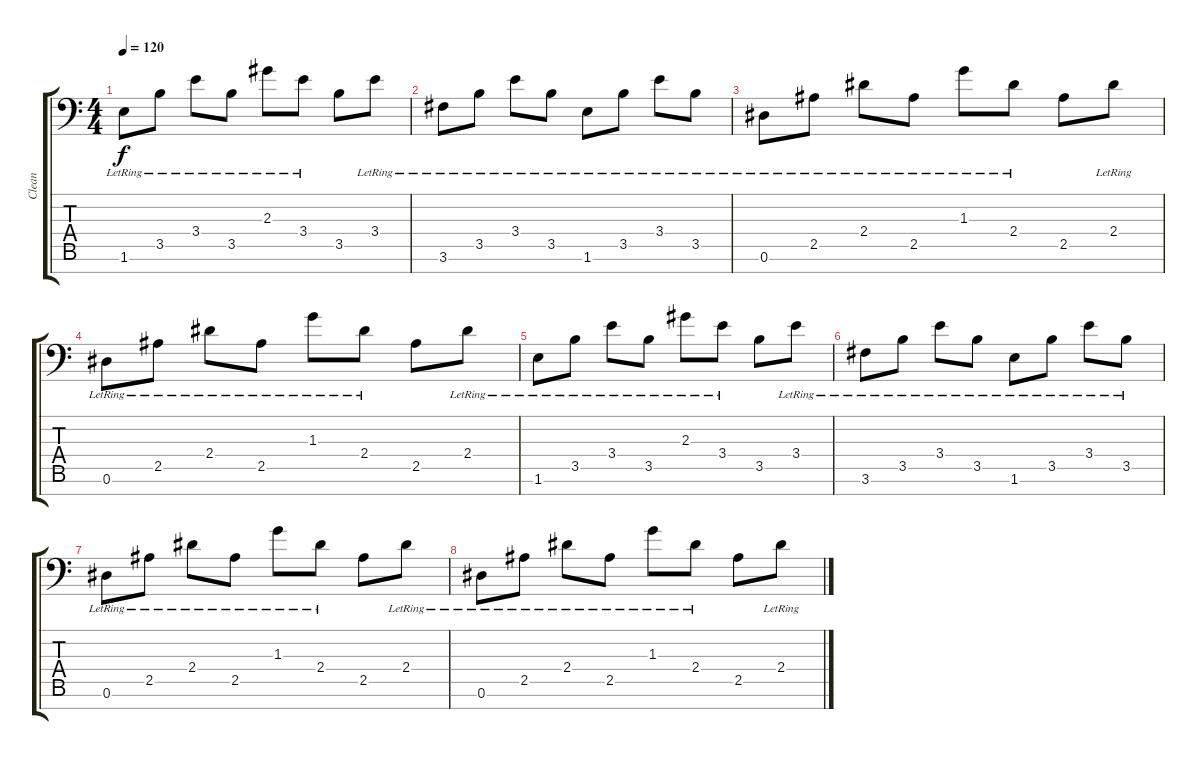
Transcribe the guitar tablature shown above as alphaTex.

\track ("Clean" "Clean") {instrument electricguitarclean}
\staff {score tabs}
\tuning (Eb4 Bb3 Gb3 Db3 Ab2 Eb2 Bb1) {hide}
\ts (4 4)
\tempo 120
\clef f4
\ks c
1.6{lr}.8{dy f} 3.5{lr}.8 3.4{lr}.8 3.5{lr}.8 2.3{lr}.8 3.4{lr}.8 3.5.8 3.4{lr}.8 |
3.6{lr}.8 3.5{lr}.8 3.4{lr}.8 3.5{lr}.8 1.6{lr}.8 3.5{lr}.8 3.4{lr}.8 3.5{lr}.8 |
0.6{lr}.8 2.5{lr}.8 2.4{lr}.8 2.5{lr}.8 1.3{lr}.8 2.4{lr}.8 2.5.8 2.4{lr}.8 |
0.6{lr}.8 2.5{lr}.8 2.4{lr}.8 2.5{lr}.8 1.3{lr}.8 2.4{lr}.8 2.5.8 2.4{lr}.8 |
1.6{lr}.8 3.5{lr}.8 3.4{lr}.8 3.5{lr}.8 2.3{lr}.8 3.4{lr}.8 3.5.8 3.4{lr}.8 |
3.6{lr}.8 3.5{lr}.8 3.4{lr}.8 3.5{lr}.8 1.6{lr}.8 3.5{lr}.8 3.4{lr}.8 3.5{lr}.8 |
0.6{lr}.8 2.5{lr}.8 2.4{lr}.8 2.5{lr}.8 1.3{lr}.8 2.4{lr}.8 2.5.8 2.4{lr}.8 |
0.6{lr}.8 2.5{lr}.8 2.4{lr}.8 2.5{lr}.8 1.3{lr}.8 2.4{lr}.8 2.5.8 2.4{lr}.8
